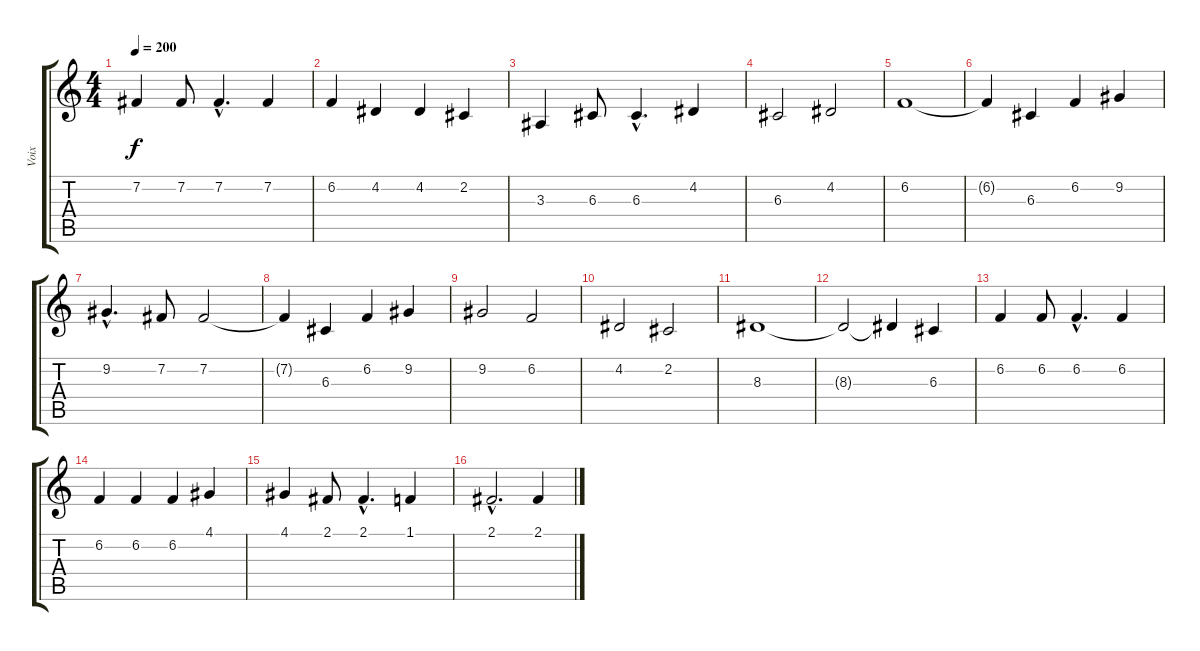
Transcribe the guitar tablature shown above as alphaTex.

\track ("Voix" "Voix") {instrument lead6voice}
\staff {score tabs}
\tuning (E4 B3 G3 D3 A2 E2) {hide}
\ts (4 4)
\tempo 200
\clef g2
\ks c
7.2.4{dy f} 7.2.8 7.2{hac}.4{d} 7.2.4 |
6.2.4 4.2.4 4.2.4 2.2.4 |
3.3.4 6.3.8 6.3{hac}.4{d} 4.2.4 |
6.3.2 4.2.2 |
6.2.1 |
6.2{t}.4 6.3.4 6.2.4 9.2.4 |
9.2{hac}.4{d} 7.2.8 7.2.2 |
7.2{t}.4 6.3.4 6.2.4 9.2.4 |
9.2.2 6.2.2 |
4.2.2 2.2.2 |
8.3.1 |
8.3{t}.2 8.3{t}.4 6.3.4 |
6.2.4 6.2.8 6.2{hac}.4{d} 6.2.4 |
6.2.4 6.2.4 6.2.4 4.1.4 |
4.1.4 2.1.8 2.1{hac}.4{d} 1.1.4 |
2.1{hac}.2{d} 2.1.4
